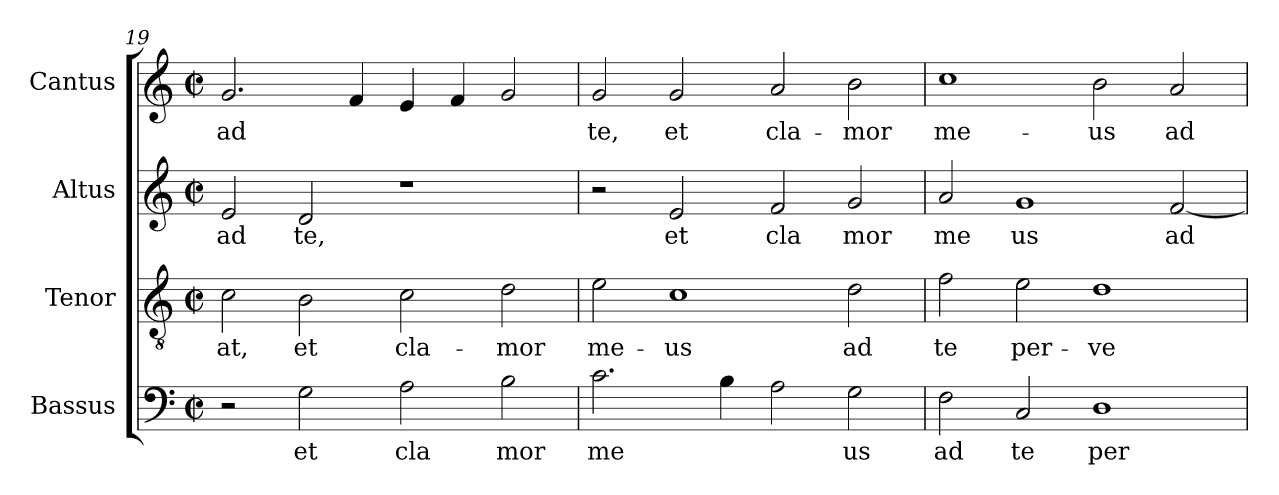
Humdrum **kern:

**kern	**text	**kern	**text	**kern	**text	**kern	**text
*part4	*part4	*part3	*part3	*part2	*part2	*part1	*part1
*staff4	*staff4	*staff3	*staff3	*staff2	*staff2	*staff1	*staff1
*I"Bassus	*	*I"Tenor	*	*I"Altus	*	*I"Cantus	*
!!LO:PB:g=z
*clefF4	*	*clefGv2	*	*clefG2	*	*clefG2	*
*M2/2	*	*M2/2	*	*M2/2	*	*M2/2	*
*met(c|)	*	*met(c|)	*	*met(c|)	*	*met(c|)	*
=19	=19	=19	=19	=19	=19	=19	=19
!	!	!	!LO:LY:b:cj	!	!LO:LY:b:cj	!	!LO:LY:b:cj
2r	.	2c\	at,	2e/	ad	2.g/	ad
!	!LO:LY:b:cj	!	!LO:LY:b:cj	!	!LO:LY:b:cj	!	!
2G\	et	2B\	et	2d/	te,	.	.
.	.	.	.	.	.	4f/	.
!	!LO:LY:b:cj	!	!LO:LY:b:cj	!	!	!	!
2A\	cla	2c\	cla-	1r	.	4e/	.
.	.	.	.	.	.	4f/	.
!	!LO:LY:b:cj	!	!LO:LY:b:cj	!	!	!	!
2B\	mor	2d\	-mor	.	.	2g/	.
=20	=20	=20	=20	=20	=20	=20	=20
!	!LO:LY:b	!	!LO:LY:b:cj	!	!	!	!LO:LY:b:cj
2.c\	me	2e\	me-	2r	.	2g/	te,
!	!	!	!LO:LY:b:cj	!	!LO:LY:b:cj	!	!LO:LY:b:cj
.	.	1c	-us	2e/	et	2g/	et
4B\	.	.	.	.	.	.	.
!	!	!	!	!	!LO:LY:b:cj	!	!LO:LY:b:cj
2A\	.	.	.	2f/	cla	2a/	cla-
!	!LO:LY:b:cj	!	!LO:LY:b:cj	!	!LO:LY:b:cj	!	!LO:LY:b:cj
2G\	us	2d\	ad	2g/	mor	2b\	-mor
=21	=21	=21	=21	=21	=21	=21	=21
!	!LO:LY:b:cj	!	!LO:LY:b:cj	!	!LO:LY:b:cj	!	!LO:LY:b:cj
2F\	ad	2f\	te	2a/	me	1cc	me-
!	!LO:LY:b:cj	!	!LO:LY:b:cj	!	!LO:LY:b:cj	!	!
2C/	te	2e\	per-	1g	us	.	.
!	!LO:LY:b:cj	!	!LO:LY:b:cj	!	!	!	!LO:LY:b:cj
1D	per	1d	-ve-	.	.	2b\	-us
!	!	!	!	!	!LO:LY:b:cj	!	!LO:LY:b:cj
.	.	.	.	[<2f/	ad	2a/	ad
=	=	=	=	=	=	=	=
*-	*-	*-	*-	*-	*-	*-	*-
